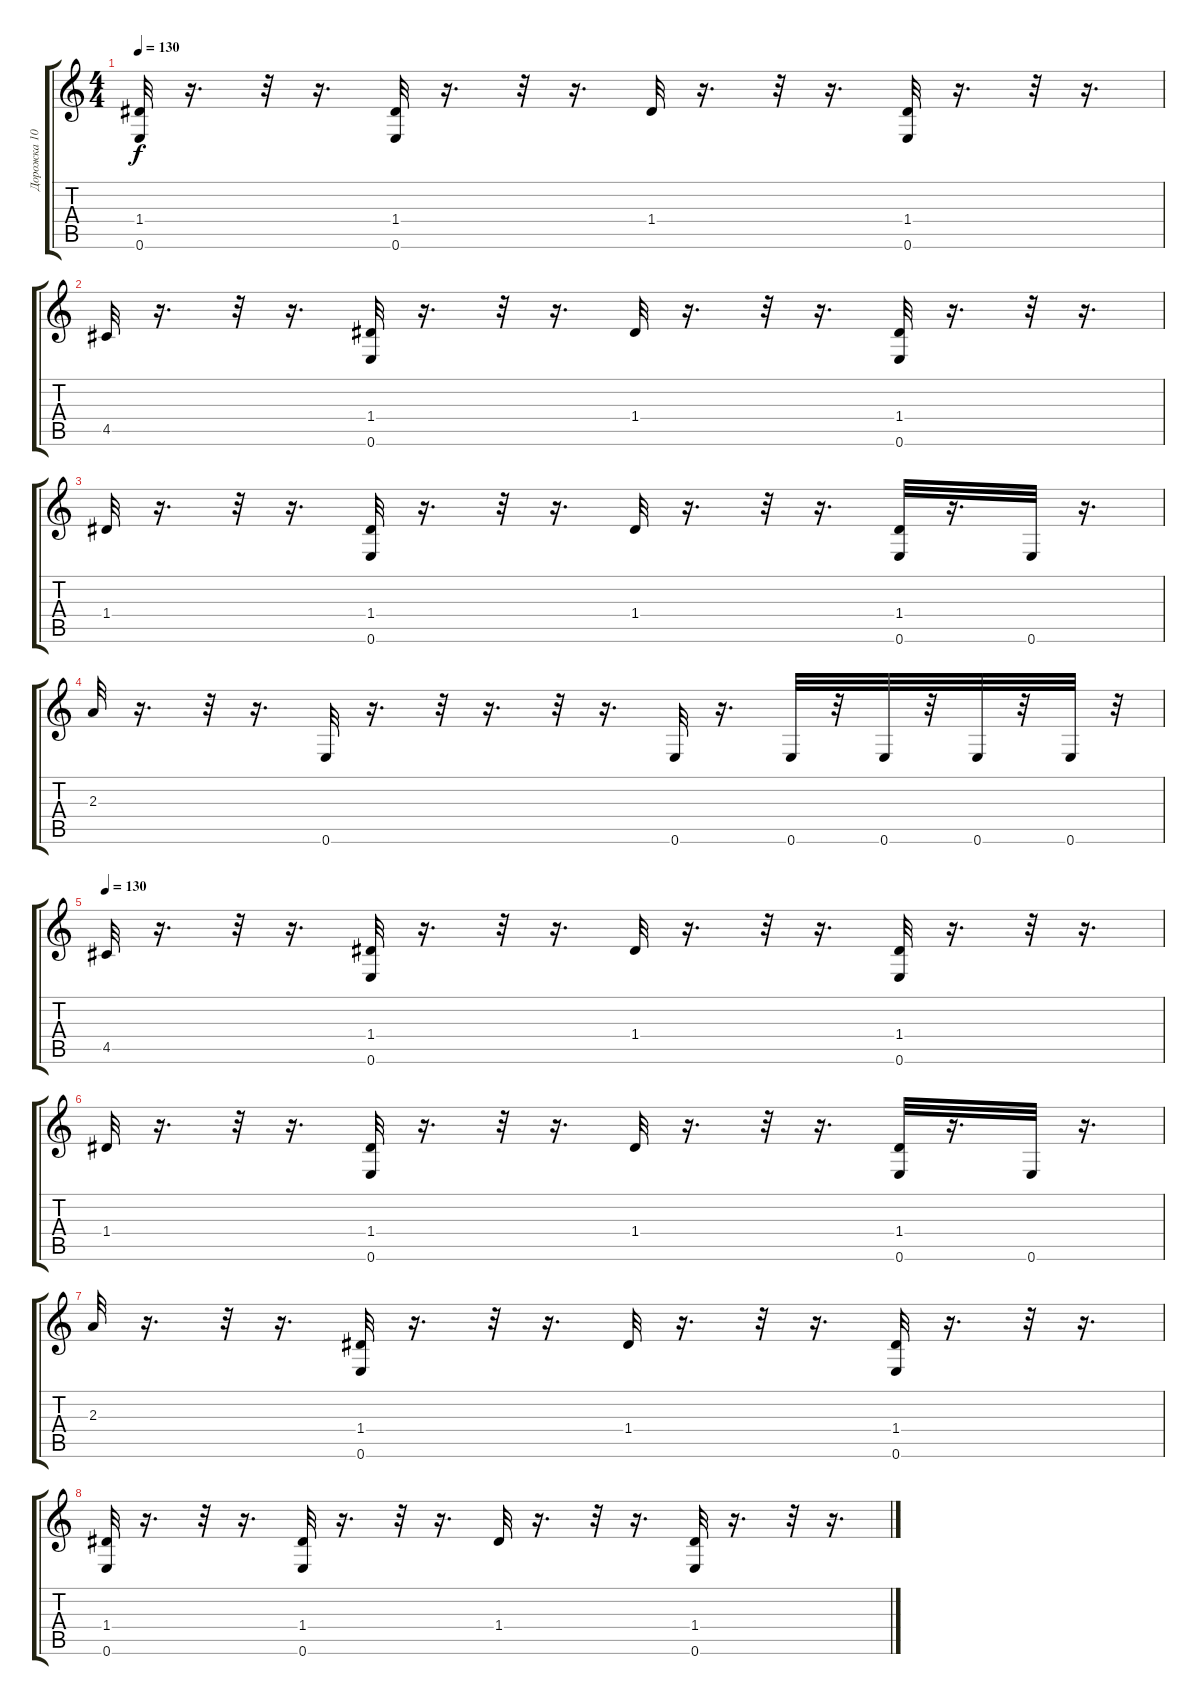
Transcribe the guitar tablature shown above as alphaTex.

\track ("Дорожка 10" "Дорожка 10") {instrument acousticguitarnylon}
\staff {score tabs}
\tuning (E4 B3 G3 D3 A2 E2) {hide}
\ts (4 4)
\tempo 130
\clef g2
\ks c
(1.4 0.6).32{dy f} r.16{d} r.32 r.16{d} (1.4 0.6).32 r.16{d} r.32 r.16{d} 1.4.32 r.16{d} r.32 r.16{d} (1.4 0.6).32 r.16{d} r.32 r.16{d} |
4.5.32 r.16{d} r.32 r.16{d} (1.4 0.6).32 r.16{d} r.32 r.16{d} 1.4.32 r.16{d} r.32 r.16{d} (1.4 0.6).32 r.16{d} r.32 r.16{d} |
1.4.32 r.16{d} r.32 r.16{d} (1.4 0.6).32 r.16{d} r.32 r.16{d} 1.4.32 r.16{d} r.32 r.16{d} (1.4 0.6).32 r.16{d} 0.6.32 r.16{d} |
2.3.32 r.16{d} r.32 r.16{d} 0.6.32 r.16{d} r.32 r.16{d} r.32 r.16{d} 0.6.32 r.16{d} 0.6.32 r.32 0.6.32 r.32 0.6.32 r.32 0.6.32 r.32 |
\tempo 130
4.5.32 r.16{d} r.32 r.16{d} (1.4 0.6).32 r.16{d} r.32 r.16{d} 1.4.32 r.16{d} r.32 r.16{d} (1.4 0.6).32 r.16{d} r.32 r.16{d} |
1.4.32 r.16{d} r.32 r.16{d} (1.4 0.6).32 r.16{d} r.32 r.16{d} 1.4.32 r.16{d} r.32 r.16{d} (1.4 0.6).32 r.16{d} 0.6.32 r.16{d} |
2.3.32 r.16{d} r.32 r.16{d} (1.4 0.6).32 r.16{d} r.32 r.16{d} 1.4.32 r.16{d} r.32 r.16{d} (1.4 0.6).32 r.16{d} r.32 r.16{d} |
(1.4 0.6).32 r.16{d} r.32 r.16{d} (1.4 0.6).32 r.16{d} r.32 r.16{d} 1.4.32 r.16{d} r.32 r.16{d} (1.4 0.6).32 r.16{d} r.32 r.16{d}
